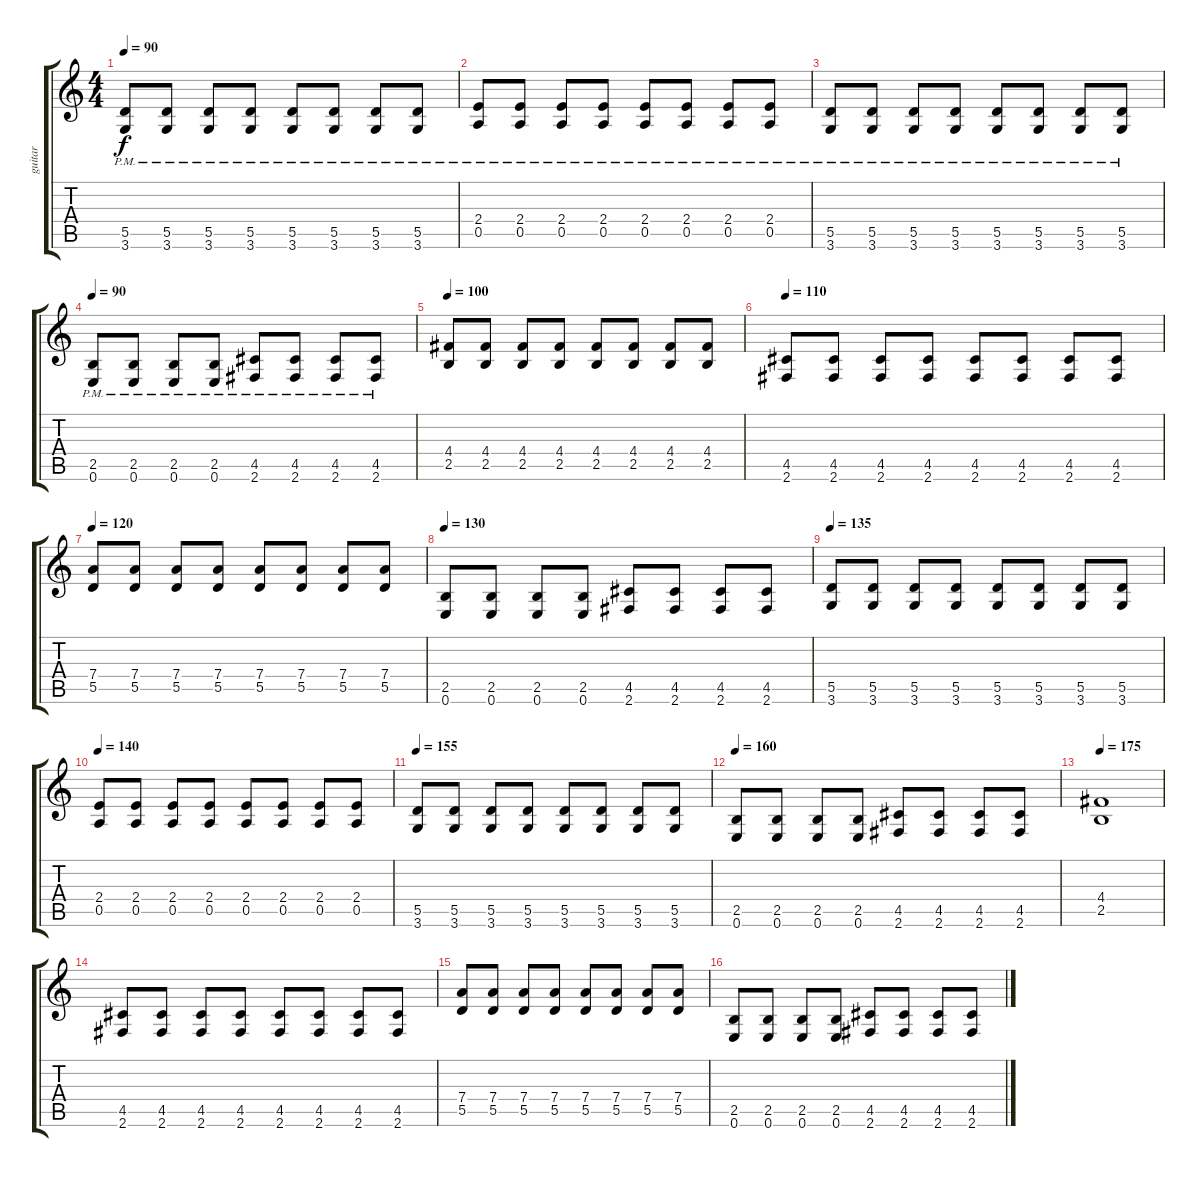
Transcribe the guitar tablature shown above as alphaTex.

\track ("guitar" "guitar") {instrument distortionguitar}
\staff {score tabs}
\tuning (E4 B3 G3 D3 A2 E2) {hide}
\ts (4 4)
\tempo 90
\clef g2
\ks c
(5.5{pm} 3.6{pm}).8{dy f} (5.5{pm} 3.6{pm}).8 (5.5{pm} 3.6{pm}).8 (5.5{pm} 3.6{pm}).8 (5.5{pm} 3.6{pm}).8 (5.5{pm} 3.6{pm}).8 (5.5{pm} 3.6{pm}).8 (5.5{pm} 3.6{pm}).8 |
(2.4{pm} 0.5{pm}).8 (2.4{pm} 0.5{pm}).8 (2.4{pm} 0.5{pm}).8 (2.4{pm} 0.5{pm}).8 (2.4{pm} 0.5{pm}).8 (2.4{pm} 0.5{pm}).8 (2.4{pm} 0.5{pm}).8 (2.4{pm} 0.5{pm}).8 |
(5.5{pm} 3.6{pm}).8 (5.5{pm} 3.6{pm}).8 (5.5{pm} 3.6{pm}).8 (5.5{pm} 3.6{pm}).8 (5.5{pm} 3.6{pm}).8 (5.5{pm} 3.6{pm}).8 (5.5{pm} 3.6{pm}).8 (5.5{pm} 3.6{pm}).8 |
\tempo 90
(2.5{pm} 0.6{pm}).8 (2.5{pm} 0.6{pm}).8 (2.5{pm} 0.6{pm}).8 (2.5{pm} 0.6{pm}).8 (4.5{pm} 2.6{pm}).8 (4.5{pm} 2.6{pm}).8 (4.5{pm} 2.6{pm}).8 (4.5{pm} 2.6{pm}).8 |
\tempo 100
(4.4 2.5).8 (4.4 2.5).8 (4.4 2.5).8 (4.4 2.5).8 (4.4 2.5).8 (4.4 2.5).8 (4.4 2.5).8 (4.4 2.5).8 |
\tempo 110
(4.5 2.6).8 (4.5 2.6).8 (4.5 2.6).8 (4.5 2.6).8 (4.5 2.6).8 (4.5 2.6).8 (4.5 2.6).8 (4.5 2.6).8 |
\tempo 120
(7.4 5.5).8 (7.4 5.5).8 (7.4 5.5).8 (7.4 5.5).8 (7.4 5.5).8 (7.4 5.5).8 (7.4 5.5).8 (7.4 5.5).8 |
\tempo 130
(2.5 0.6).8 (2.5 0.6).8 (2.5 0.6).8 (2.5 0.6).8 (4.5 2.6).8 (4.5 2.6).8 (4.5 2.6).8 (4.5 2.6).8 |
\tempo 135
(5.5 3.6).8 (5.5 3.6).8 (5.5 3.6).8 (5.5 3.6).8 (5.5 3.6).8 (5.5 3.6).8 (5.5 3.6).8 (5.5 3.6).8 |
\tempo 140
(2.4 0.5).8 (2.4 0.5).8 (2.4 0.5).8 (2.4 0.5).8 (2.4 0.5).8 (2.4 0.5).8 (2.4 0.5).8 (2.4 0.5).8 |
\tempo 155
(5.5 3.6).8 (5.5 3.6).8 (5.5 3.6).8 (5.5 3.6).8 (5.5 3.6).8 (5.5 3.6).8 (5.5 3.6).8 (5.5 3.6).8 |
\tempo 160
(2.5 0.6).8 (2.5 0.6).8 (2.5 0.6).8 (2.5 0.6).8 (4.5 2.6).8 (4.5 2.6).8 (4.5 2.6).8 (4.5 2.6).8 |
\tempo 175
(4.4 2.5).1 |
(4.5 2.6).8 (4.5 2.6).8 (4.5 2.6).8 (4.5 2.6).8 (4.5 2.6).8 (4.5 2.6).8 (4.5 2.6).8 (4.5 2.6).8 |
(7.4 5.5).8 (7.4 5.5).8 (7.4 5.5).8 (7.4 5.5).8 (7.4 5.5).8 (7.4 5.5).8 (7.4 5.5).8 (7.4 5.5).8 |
(2.5 0.6).8 (2.5 0.6).8 (2.5 0.6).8 (2.5 0.6).8 (4.5 2.6).8 (4.5 2.6).8 (4.5 2.6).8 (4.5 2.6).8
